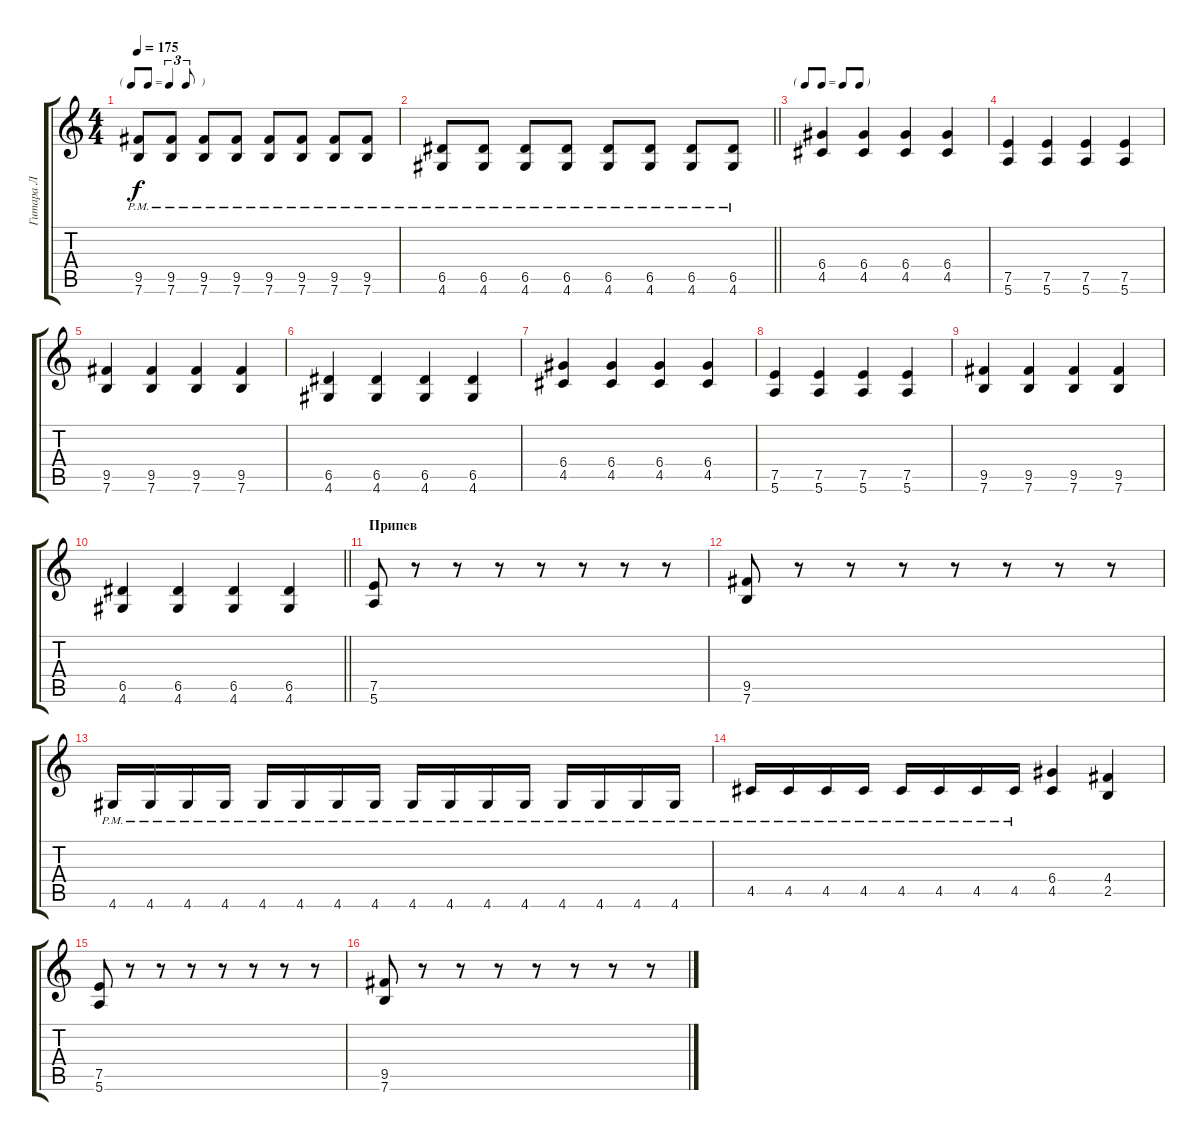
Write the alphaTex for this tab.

\track ("Гитара Л" "Гитара Л") {instrument distortionguitar}
\staff {score tabs}
\tuning (E4 B3 G3 D3 A2 E2) {hide}
\ts (4 4)
\tf triplet8th
\tempo 175
\clef g2
\ks c
(9.5{pm} 7.6{pm}).8{dy f} (9.5{pm} 7.6{pm}).8 (9.5{pm} 7.6{pm}).8 (9.5{pm} 7.6{pm}).8 (9.5{pm} 7.6{pm}).8 (9.5{pm} 7.6{pm}).8 (9.5{pm} 7.6{pm}).8 (9.5{pm} 7.6{pm}).8 |
\barLineRight lightlight
(6.5{pm} 4.6{pm}).8 (6.5{pm} 4.6{pm}).8 (6.5{pm} 4.6{pm}).8 (6.5{pm} 4.6{pm}).8 (6.5{pm} 4.6{pm}).8 (6.5{pm} 4.6{pm}).8 (6.5{pm} 4.6{pm}).8 (6.5{pm} 4.6{pm}).8 |
\tf none
\section ("" " ")
(6.4 4.5).4{txt " "} (6.4 4.5).4 (6.4 4.5).4 (6.4 4.5).4 |
(7.5 5.6).4 (7.5 5.6).4 (7.5 5.6).4 (7.5 5.6).4 |
(9.5 7.6).4 (9.5 7.6).4 (9.5 7.6).4 (9.5 7.6).4 |
(6.5 4.6).4 (6.5 4.6).4 (6.5 4.6).4 (6.5 4.6).4 |
(6.4 4.5).4{txt " "} (6.4 4.5).4 (6.4 4.5).4 (6.4 4.5).4 |
(7.5 5.6).4 (7.5 5.6).4 (7.5 5.6).4 (7.5 5.6).4 |
(9.5 7.6).4 (9.5 7.6).4 (9.5 7.6).4 (9.5 7.6).4 |
\barLineRight lightlight
(6.5 4.6).4 (6.5 4.6).4 (6.5 4.6).4 (6.5 4.6).4 |
\section ("" "Припев")
(7.5 5.6).8 r.8 r.8 r.8 r.8 r.8 r.8 r.8 |
(9.5 7.6).8 r.8 r.8 r.8 r.8 r.8 r.8 r.8 |
4.6{pm}.16 4.6{pm}.16 4.6{pm}.16 4.6{pm}.16 4.6{pm}.16 4.6{pm}.16 4.6{pm}.16 4.6{pm}.16 4.6{pm}.16 4.6{pm}.16 4.6{pm}.16 4.6{pm}.16 4.6{pm}.16 4.6{pm}.16 4.6{pm}.16 4.6{pm}.16 |
4.5{pm}.16 4.5{pm}.16 4.5{pm}.16 4.5{pm}.16 4.5{pm}.16 4.5{pm}.16 4.5{pm}.16 4.5{pm}.16 (6.4 4.5).4 (4.4 2.5).4 |
(7.5 5.6).8 r.8 r.8 r.8 r.8 r.8 r.8 r.8 |
(9.5 7.6).8 r.8 r.8 r.8 r.8 r.8 r.8 r.8
